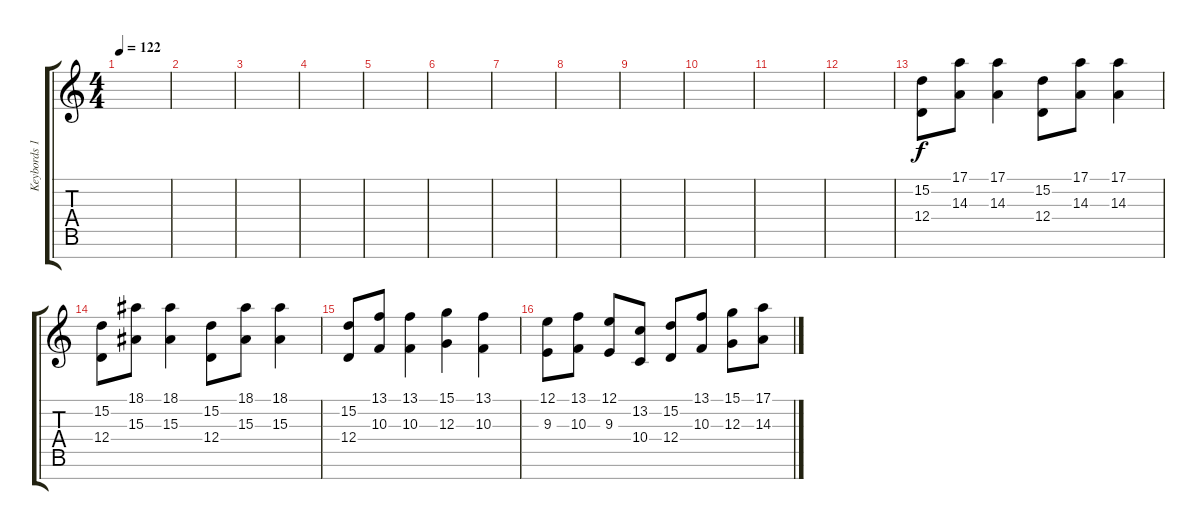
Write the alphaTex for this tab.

\track ("Keybords 1" "Keybords 1") {instrument brightacousticpiano}
\staff {score tabs}
\tuning (E4 B3 G3 D3 A2 E2 B1) {hide}
\ts (4 4)
\tempo 122
\clef g2
\ks c
|
|
|
|
|
|
|
|
|
|
|
|
(15.2 12.4).8{volume 15} (17.1 14.3).8 (17.1 14.3).4 (15.2 12.4).8 (17.1 14.3).8 (17.1 14.3).4 |
(15.2 12.4).8 (18.1 15.3).8 (18.1 15.3).4 (15.2 12.4).8 (18.1 15.3).8 (18.1 15.3).4 |
(15.2 12.4).8 (13.1 10.3).8 (13.1 10.3).4 (15.1 12.3).4 (13.1 10.3).4 |
(12.1 9.3).8 (13.1 10.3).8 (12.1 9.3).8 (13.2 10.4).8 (15.2 12.4).8 (13.1 10.3).8 (15.1 12.3).8 (17.1 14.3).8
